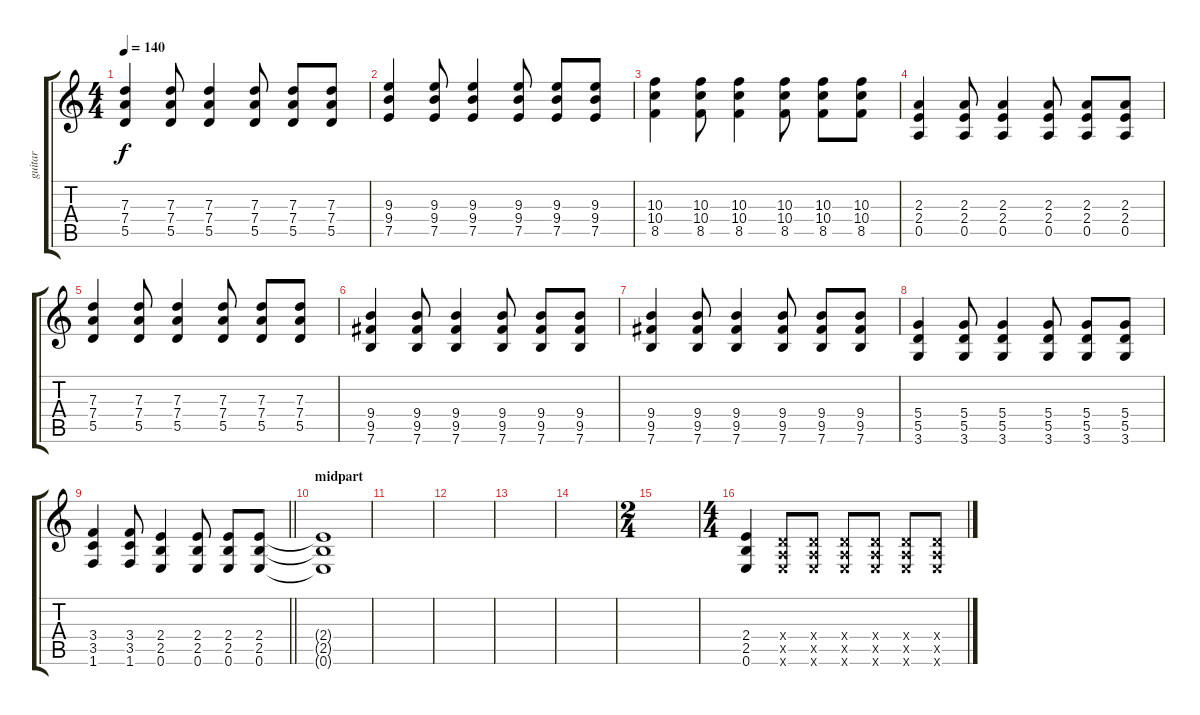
\track ("guitar" "guitar") {instrument acousticguitarsteel}
\staff {score tabs}
\tuning (E4 B3 G3 D3 A2 E2) {hide}
\ts (4 4)
\tempo 140
\clef g2
\ks c
(7.3 7.4 5.5).4{dy f} (7.3 7.4 5.5).8 (7.3 7.4 5.5).4 (7.3 7.4 5.5).8 (7.3 7.4 5.5).8 (7.3 7.4 5.5).8 |
(9.3 9.4 7.5).4 (9.3 9.4 7.5).8 (9.3 9.4 7.5).4 (9.3 9.4 7.5).8 (9.3 9.4 7.5).8 (9.3 9.4 7.5).8 |
(10.3 10.4 8.5).4 (10.3 10.4 8.5).8 (10.3 10.4 8.5).4 (10.3 10.4 8.5).8 (10.3 10.4 8.5).8 (10.3 10.4 8.5).8 |
(2.3 2.4 0.5).4 (2.3 2.4 0.5).8 (2.3 2.4 0.5).4 (2.3 2.4 0.5).8 (2.3 2.4 0.5).8 (2.3 2.4 0.5).8 |
(7.3 7.4 5.5).4 (7.3 7.4 5.5).8 (7.3 7.4 5.5).4 (7.3 7.4 5.5).8 (7.3 7.4 5.5).8 (7.3 7.4 5.5).8 |
(9.4 9.5 7.6).4 (9.4 9.5 7.6).8 (9.4 9.5 7.6).4 (9.4 9.5 7.6).8 (9.4 9.5 7.6).8 (9.4 9.5 7.6).8 |
(9.4 9.5 7.6).4 (9.4 9.5 7.6).8 (9.4 9.5 7.6).4 (9.4 9.5 7.6).8 (9.4 9.5 7.6).8 (9.4 9.5 7.6).8 |
(5.4 5.5 3.6).4 (5.4 5.5 3.6).8 (5.4 5.5 3.6).4 (5.4 5.5 3.6).8 (5.4 5.5 3.6).8 (5.4 5.5 3.6).8 |
\barLineRight lightlight
(3.4 3.5 1.6).4 (3.4 3.5 1.6).8 (2.4 2.5 0.6).4 (2.4 2.5 0.6).8 (2.4 2.5 0.6).8 (2.4 2.5 0.6).8 |
\section ("" "midpart")
\ks aminor
(2.4{t} 2.5{t} 0.6{t}).1 |
|
|
|
|
\ts (2 4)
|
\ts (4 4)
(2.4 2.5 0.6).4 (0.4{x} 0.5{x} 0.6{x}).8 (0.4{x} 0.5{x} 0.6{x}).8 (0.4{x} 0.5{x} 0.6{x}).8 (0.4{x} 0.5{x} 0.6{x}).8 (0.4{x} 0.5{x} 0.6{x}).8 (0.4{x} 0.5{x} 0.6{x}).8
